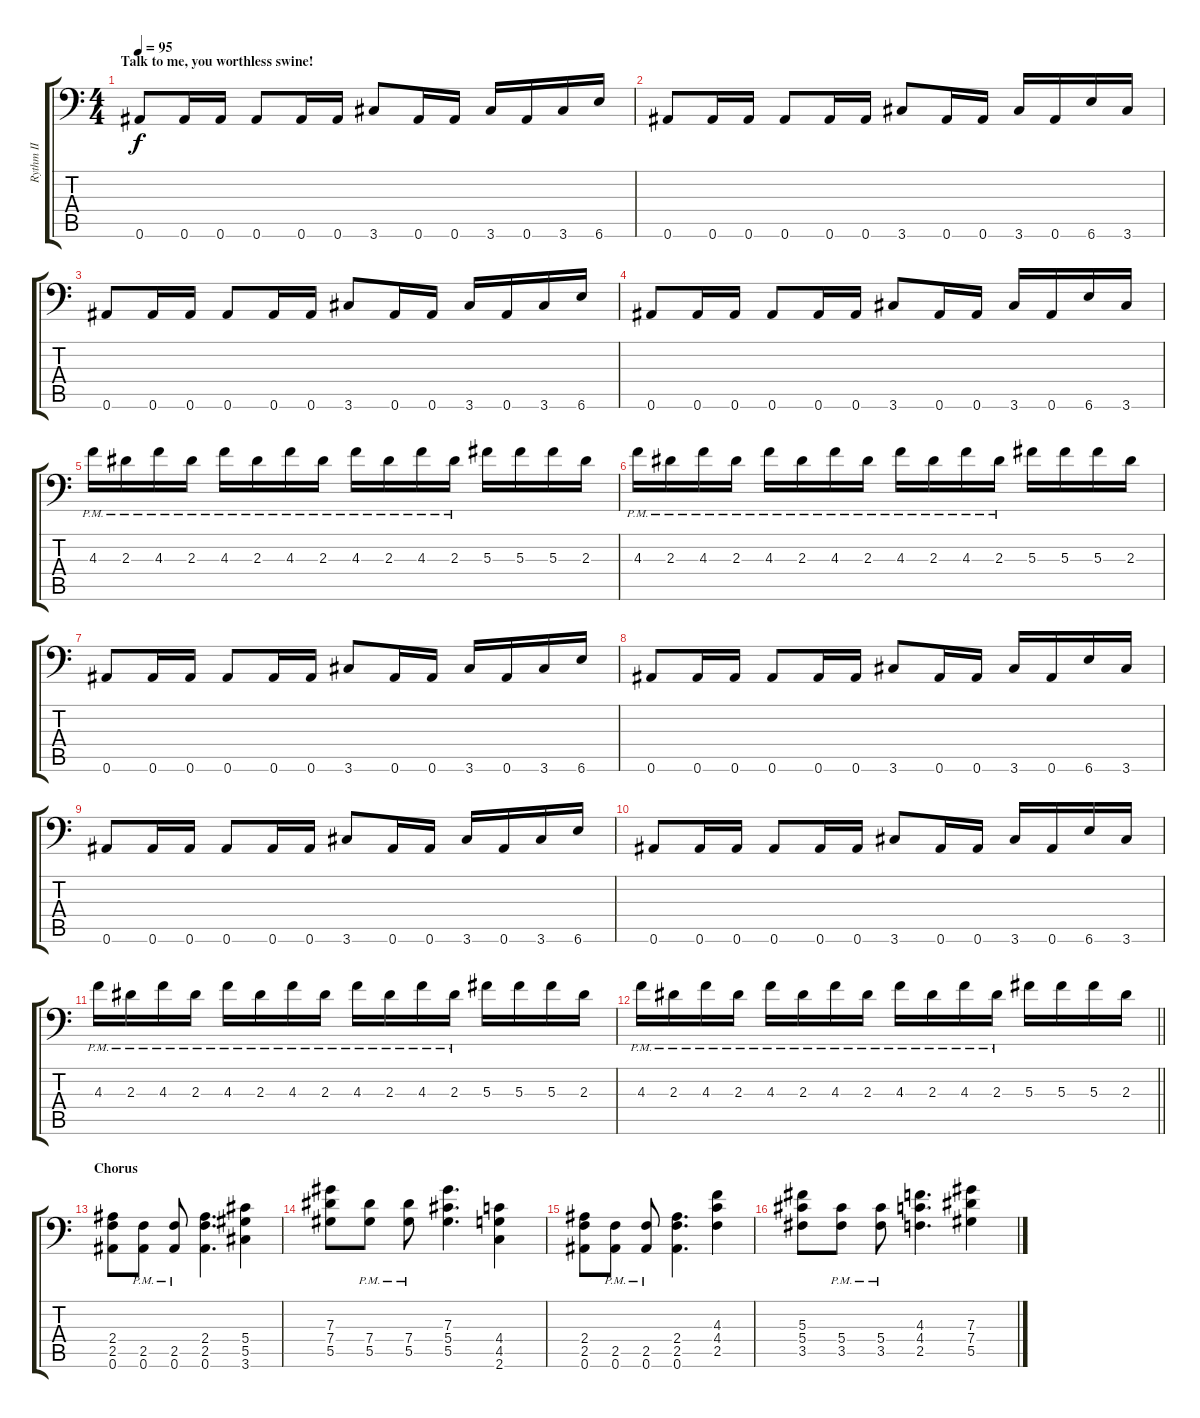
\track ("Rythm II" "Rythm II") {instrument distortionguitar}
\staff {score tabs}
\tuning (Bb3 F3 Db3 Ab2 Eb2 Bb1) {hide}
\ts (4 4)
\section ("" "Talk to me, you worthless swine!")
\tempo 95
\clef f4
\ks c
0.6.8{dy f} 0.6.16 0.6.16 0.6.8 0.6.16 0.6.16 3.6.8 0.6.16 0.6.16 3.6.16 0.6.16 3.6.16 6.6.16 |
0.6.8 0.6.16 0.6.16 0.6.8 0.6.16 0.6.16 3.6.8 0.6.16 0.6.16 3.6.16 0.6.16 6.6.16 3.6.16 |
0.6.8 0.6.16 0.6.16 0.6.8 0.6.16 0.6.16 3.6.8 0.6.16 0.6.16 3.6.16 0.6.16 3.6.16 6.6.16 |
0.6.8 0.6.16 0.6.16 0.6.8 0.6.16 0.6.16 3.6.8 0.6.16 0.6.16 3.6.16 0.6.16 6.6.16 3.6.16 |
4.3{pm}.16 2.3{pm}.16 4.3{pm}.16 2.3{pm}.16 4.3{pm}.16 2.3{pm}.16 4.3{pm}.16 2.3{pm}.16 4.3{pm}.16 2.3{pm}.16 4.3{pm}.16 2.3{pm}.16 5.3.16 5.3.16 5.3.16 2.3.16 |
4.3{pm}.16 2.3{pm}.16 4.3{pm}.16 2.3{pm}.16 4.3{pm}.16 2.3{pm}.16 4.3{pm}.16 2.3{pm}.16 4.3{pm}.16 2.3{pm}.16 4.3{pm}.16 2.3{pm}.16 5.3.16 5.3.16 5.3.16 2.3.16 |
0.6.8 0.6.16 0.6.16 0.6.8 0.6.16 0.6.16 3.6.8 0.6.16 0.6.16 3.6.16 0.6.16 3.6.16 6.6.16 |
0.6.8 0.6.16 0.6.16 0.6.8 0.6.16 0.6.16 3.6.8 0.6.16 0.6.16 3.6.16 0.6.16 6.6.16 3.6.16 |
0.6.8 0.6.16 0.6.16 0.6.8 0.6.16 0.6.16 3.6.8 0.6.16 0.6.16 3.6.16 0.6.16 3.6.16 6.6.16 |
0.6.8 0.6.16 0.6.16 0.6.8 0.6.16 0.6.16 3.6.8 0.6.16 0.6.16 3.6.16 0.6.16 6.6.16 3.6.16 |
4.3{pm}.16 2.3{pm}.16 4.3{pm}.16 2.3{pm}.16 4.3{pm}.16 2.3{pm}.16 4.3{pm}.16 2.3{pm}.16 4.3{pm}.16 2.3{pm}.16 4.3{pm}.16 2.3{pm}.16 5.3.16 5.3.16 5.3.16 2.3.16 |
\barLineRight lightlight
4.3{pm}.16 2.3{pm}.16 4.3{pm}.16 2.3{pm}.16 4.3{pm}.16 2.3{pm}.16 4.3{pm}.16 2.3{pm}.16 4.3{pm}.16 2.3{pm}.16 4.3{pm}.16 2.3{pm}.16 5.3.16 5.3.16 5.3.16 2.3.16 |
\section ("" "Chorus")
(2.4 2.5 0.6).8 (2.5{pm} 0.6{pm}).8 (2.5{pm} 0.6{pm}).8 (2.4 2.5 0.6).4{d} (5.4 5.5 3.6).4 |
(7.3 7.4 5.5).8 (7.4{pm} 5.5{pm}).8 (7.4{pm} 5.5{pm}).8 (7.3 5.4 5.5).4{d} (4.4 4.5 2.6).4 |
(2.4 2.5 0.6).8 (2.5{pm} 0.6{pm}).8 (2.5{pm} 0.6{pm}).8 (2.4 2.5 0.6).4{d} (4.3 4.4 2.5).4 |
(5.3 5.4 3.5).8 (5.4{pm} 3.5{pm}).8 (5.4{pm} 3.5{pm}).8 (4.3 4.4 2.5).4{d} (7.3 7.4 5.5).4
